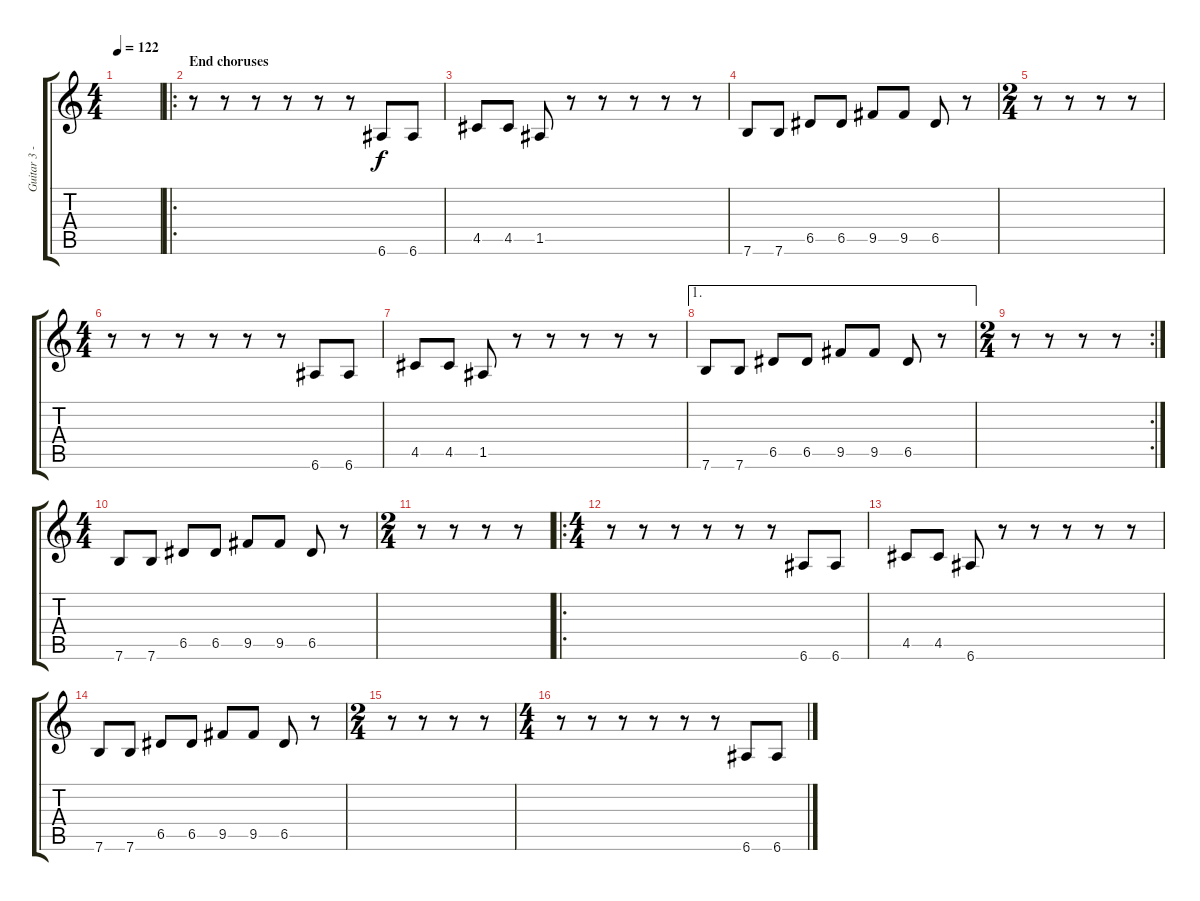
\track ("Guitar 3 - end stuff" "Guitar 3 -") {instrument electricguitarmuted}
\staff {score tabs}
\tuning (E4 B3 G3 D3 A2 E2) {hide}
\ts (4 4)
\tempo 122
\clef g2
\ks c
|
\ro
\section ("" "End choruses")
r.8 r.8 r.8 r.8 r.8 r.8 6.6.8 6.6.8 |
4.5.8 4.5.8 1.5.8 r.8 r.8 r.8 r.8 r.8 |
7.6.8 7.6.8 6.5.8 6.5.8 9.5.8 9.5.8 6.5.8 r.8 |
\ts (2 4)
r.8 r.8 r.8 r.8 |
\ts (4 4)
r.8 r.8 r.8 r.8 r.8 r.8 6.6.8 6.6.8 |
4.5.8 4.5.8 1.5.8 r.8 r.8 r.8 r.8 r.8 |
\ae 1
7.6.8 7.6.8 6.5.8 6.5.8 9.5.8 9.5.8 6.5.8 r.8 |
\rc 2
\ts (2 4)
r.8 r.8 r.8 r.8 |
\ts (4 4)
7.6.8 7.6.8 6.5.8 6.5.8 9.5.8 9.5.8 6.5.8 r.8 |
\ts (2 4)
r.8 r.8 r.8 r.8 |
\ro
\ts (4 4)
r.8 r.8 r.8 r.8 r.8 r.8 6.6.8 6.6.8 |
4.5.8 4.5.8 6.6.8 r.8 r.8 r.8 r.8 r.8 |
7.6.8 7.6.8 6.5.8 6.5.8 9.5.8 9.5.8 6.5.8 r.8 |
\ts (2 4)
r.8 r.8 r.8 r.8 |
\ts (4 4)
r.8 r.8 r.8 r.8 r.8 r.8 6.6.8 6.6.8
